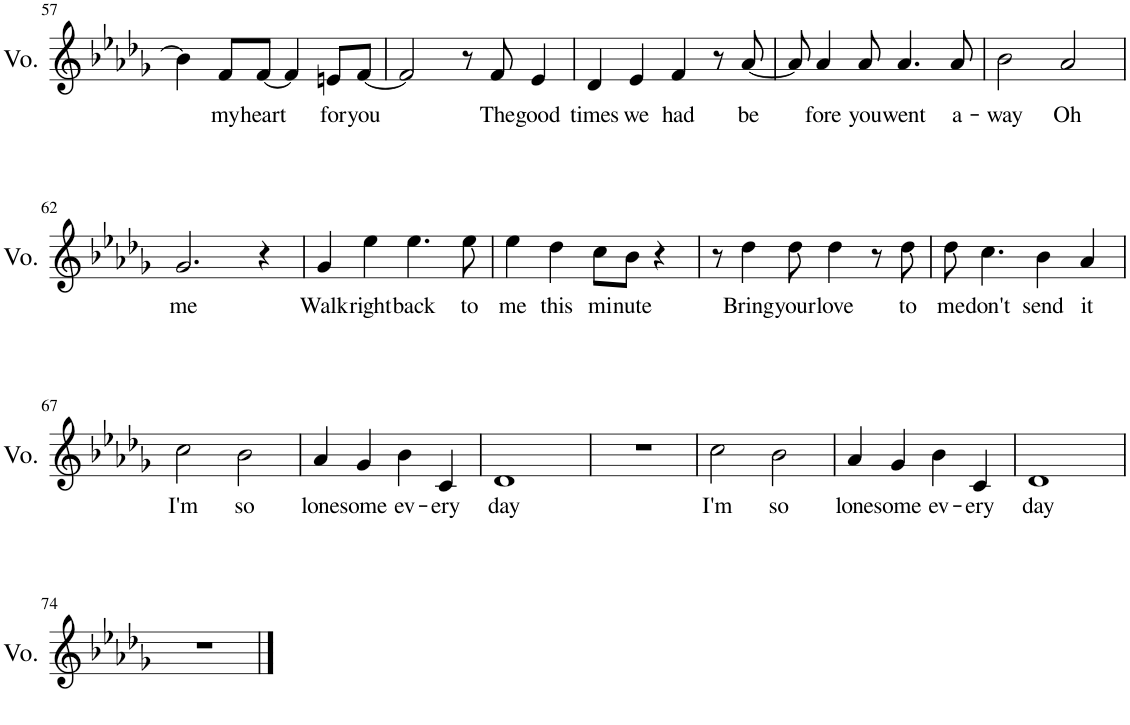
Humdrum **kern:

**kern	**text
*part1	*part1
*staff1	*staff1
*I"Voice	*
*I'Vo.	*
!!LO:PB:g=z
*clefG2	*
*k[b-e-a-d-g-]	*
*M4/4	*
=57	=57
4b-\]	.
!	!LO:LY:b
8f/L	my
!	!LO:LY:b
[8f/J	heart
4f/]	.
!	!LO:LY:b
8en/L	for
!	!LO:LY:b
[8f/J	you
=58	=58
2f/]	.
8r	.
!	!LO:LY:b
8f/	The
!	!LO:LY:b
4e-/	good
=59	=59
!	!LO:LY:b
4d-/	times
!	!LO:LY:b
4e-/	we
!	!LO:LY:b
4f/	had
8r	.
!	!LO:LY:b
[8a-/	be
=60	=60
8a-/]	.
!	!LO:LY:b
4a-/	fore
!	!LO:LY:b
8a-/	you
!	!LO:LY:b
4.a-/	went
!	!LO:LY:b
8a-/	a-
=61	=61
!	!LO:LY:b
2b-\	-way
!	!LO:LY:b
2a-/	Oh
!!LO:LB:g=z
=62	=62
!	!LO:LY:b
2.g-/	me
4r	.
=63	=63
!	!LO:LY:b
4g-/	Walk
!	!LO:LY:b
4ee-\	right
!	!LO:LY:b
4.ee-\	back
!	!LO:LY:b
8ee-\	to
=64	=64
!	!LO:LY:b
4ee-\	me
!	!LO:LY:b
4dd-\	this
!	!LO:LY:b
8cc\L	mi-
!	!LO:LY:b
8b-\J	-nute
4r	.
=65	=65
8r	.
!	!LO:LY:b
4dd-\	Bring
!	!LO:LY:b
8dd-\	your
!	!LO:LY:b
4dd-\	love
8r	.
!	!LO:LY:b
8dd-\	to
=66	=66
!	!LO:LY:b
8dd-\	me
!	!LO:LY:b
4.cc\	don't
!	!LO:LY:b
4b-\	send
!	!LO:LY:b
4a-/	it
!!LO:LB:g=z
=67	=67
!	!LO:LY:b
2cc\	I'm
!	!LO:LY:b
2b-\	so
=68	=68
!	!LO:LY:b
4a-/	lone-
!	!LO:LY:b
4g-/	-some
!	!LO:LY:b
4b-\	ev-
!	!LO:LY:b
4c/	-ery
=69	=69
!	!LO:LY:b
1d-	day
=70	=70
1r	.
=71	=71
!	!LO:LY:b
2cc\	I'm
!	!LO:LY:b
2b-\	so
=72	=72
!	!LO:LY:b
4a-/	lone-
!	!LO:LY:b
4g-/	-some
!	!LO:LY:b
4b-\	ev-
!	!LO:LY:b
4c/	-ery
=73	=73
!	!LO:LY:b
1d-	day
!!LO:LB:g=z
=74	=74
1r	.
==	==
*-	*-
